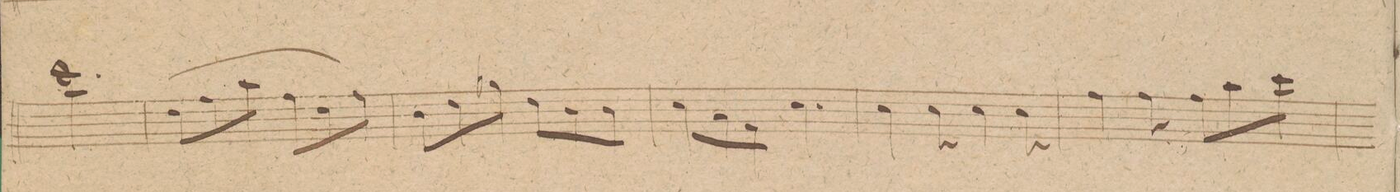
**kern	**dynam
*I"Fagotto 1mo	*
*clefF4	*
*k[]	*
*M6/8	*
2.e\	.
=124	=124
(8F\L	.
8A\	.
8c\J	.
8A\L	.
8F\	.
8A\J)	.
=125	=125
8D\L	.
8F\	.
8B-X\J	.
8F\L	.
8D\	.
8D\J	.
=126	=126
8E\L	.
8C\	.
8AA\J	.
4.E\	.
=127	=127
4E\	.
8E\	.
4E\	.
8E\	.
=128	=128
4A\	.
8A\	.
8A\L	.
8c\	.
8e\J	.
=129	=129
*-	*-
